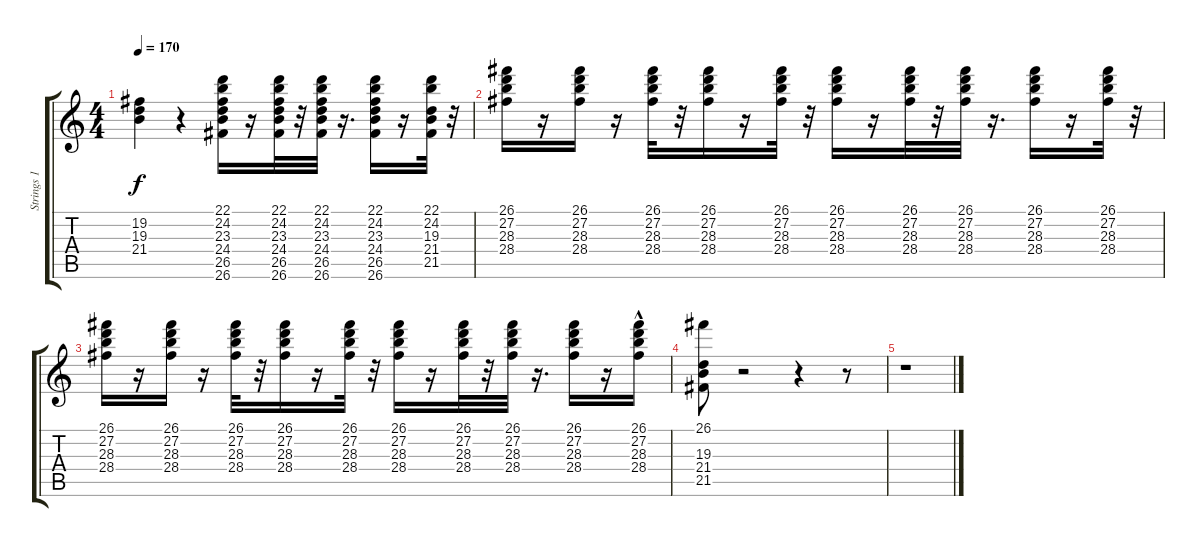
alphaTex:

\track ("Strings 1" "Strings 1") {instrument stringensemble1}
\staff {score tabs}
\tuning (E4 B3 G3 D3 A2 E2) {hide}
\ts (4 4)
\tempo 170
\clef g2
\ks c
(19.2 19.3 21.4).4{dy f} r.4 (22.1 24.2 23.3 24.4 26.5 26.6).16 r.16 (22.1 24.2 23.3 24.4 26.5 26.6).32 r.32 (22.1 24.2 23.3 24.4 26.5 26.6).32 r.16{d} (22.1 24.2 23.3 24.4 26.5 26.6).16 r.16 (22.1 24.2 19.3 21.4 21.5).32 r.32 |
(26.1 27.2 28.3 28.4).16 r.16 (26.1 27.2 28.3 28.4).16 r.16 (26.1 27.2 28.3 28.4).32 r.32 (26.1 27.2 28.3 28.4).16 r.16 (26.1 27.2 28.3 28.4).32 r.32 (26.1 27.2 28.3 28.4).16 r.16 (26.1 27.2 28.3 28.4).32 r.32 (26.1 27.2 28.3 28.4).32 r.16{d} (26.1 27.2 28.3 28.4).16 r.16 (26.1 27.2 28.3 28.4).32 r.32 |
(26.1 27.2 28.3 28.4).16 r.16 (26.1 27.2 28.3 28.4).16 r.16 (26.1 27.2 28.3 28.4).32 r.32 (26.1 27.2 28.3 28.4).16 r.16 (26.1 27.2 28.3 28.4).32 r.32 (26.1 27.2 28.3 28.4).16 r.16 (26.1 27.2 28.3 28.4).32 r.32 (26.1 27.2 28.3 28.4).32 r.16{d} (26.1 27.2 28.3 28.4).16 r.16 (26.1 27.2{hac} 28.3{hac} 28.4{hac}).16 |
(26.1 19.3 21.4 21.5).8 r.2 r.4 r.8 |
r.1
